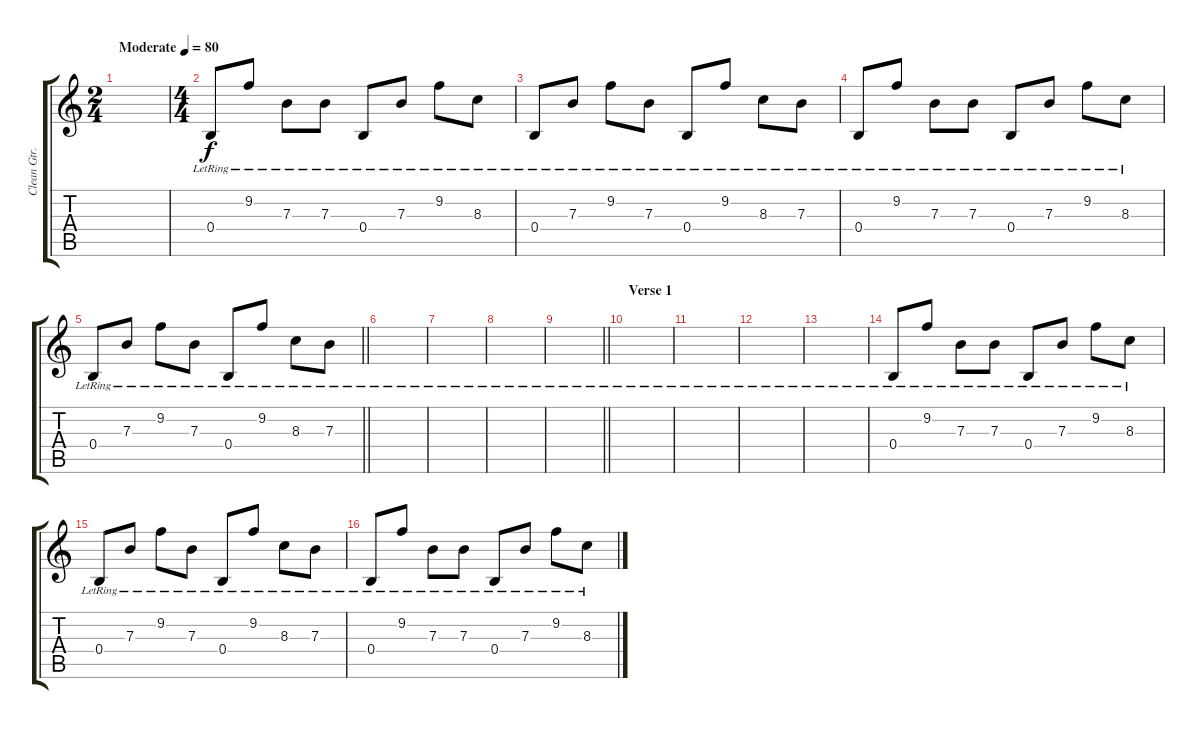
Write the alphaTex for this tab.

\track ("Clean Gtr. 2" "Clean Gtr.") {instrument electricguitarclean}
\staff {score tabs}
\tuning (Db4 Ab3 E3 B2 Gb2 B1) {hide}
\ts (2 4)
\tempo (80 "Moderate")
\clef g2
\ks c
|
\ts (4 4)
0.4{lr}.8 9.2{lr}.8 7.3{lr}.8 7.3{lr}.8 0.4{lr}.8 7.3{lr}.8 9.2{lr}.8 8.3{lr}.8 |
0.4{lr}.8 7.3{lr}.8 9.2{lr}.8 7.3{lr}.8 0.4{lr}.8 9.2{lr}.8 8.3{lr}.8 7.3{lr}.8 |
0.4{lr}.8 9.2{lr}.8 7.3{lr}.8 7.3{lr}.8 0.4{lr}.8 7.3{lr}.8 9.2{lr}.8 8.3{lr}.8 |
\barLineRight lightlight
0.4{lr}.8 7.3{lr}.8 9.2{lr}.8 7.3{lr}.8 0.4{lr}.8 9.2{lr}.8 8.3{lr}.8 7.3{lr}.8 |
\section ("" "")
|
|
|
\barLineRight lightlight
|
\section ("" "Verse 1")
|
|
|
|
0.4{lr}.8 9.2{lr}.8 7.3{lr}.8 7.3{lr}.8 0.4{lr}.8 7.3{lr}.8 9.2{lr}.8 8.3{lr}.8 |
0.4{lr}.8 7.3{lr}.8 9.2{lr}.8 7.3{lr}.8 0.4{lr}.8 9.2{lr}.8 8.3{lr}.8 7.3{lr}.8 |
0.4{lr}.8 9.2{lr}.8 7.3{lr}.8 7.3{lr}.8 0.4{lr}.8 7.3{lr}.8 9.2{lr}.8 8.3{lr}.8
